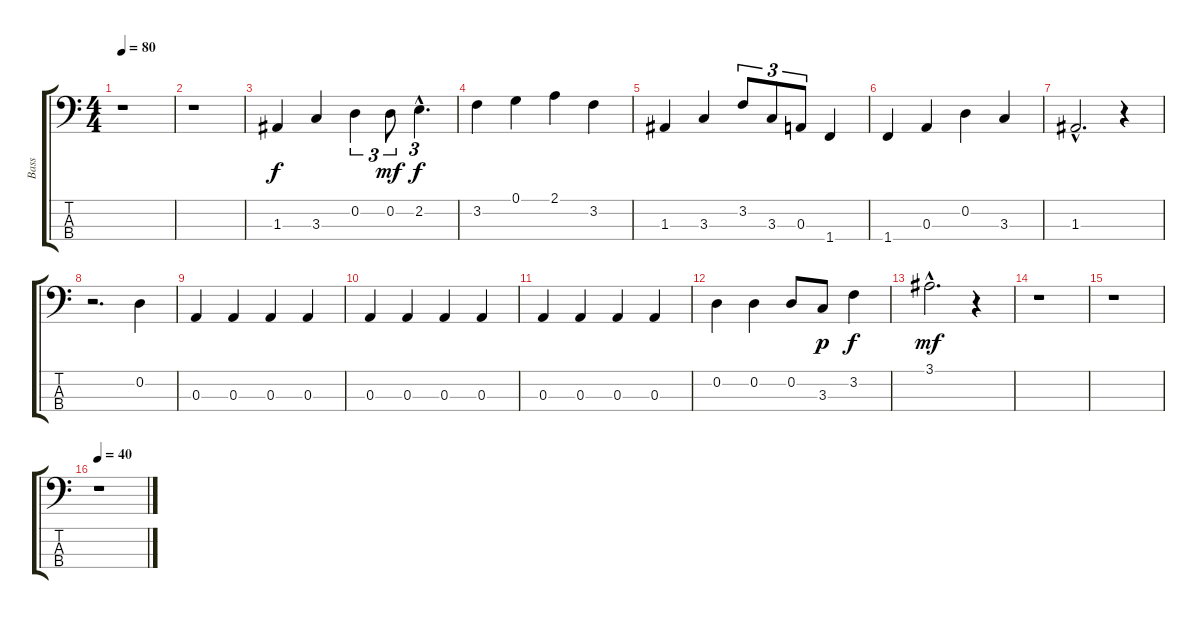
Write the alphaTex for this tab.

\track ("Bass" "Bass") {instrument electricbassfinger}
\staff {score tabs}
\tuning (G2 D2 A1 E1) {hide}
\ts (4 4)
\tempo 80
\clef f4
\ks c
r.1{dy f} |
r.1 |
1.3.4 3.3.4 0.2.4{tu (3 2)} 0.2.8{tu (3 2) dy mf} 2.2{hac}.4{d tu (3 2) dy f} |
3.2.4 0.1.4 2.1.4 3.2.4 |
1.3.4 3.3.4 3.2.8{tu (3 2)} 3.3.8{tu (3 2)} 0.3.8{tu (3 2)} 1.4.4 |
1.4.4 0.3.4 0.2.4 3.3.4 |
1.3{hac}.2{d} r.4 |
r.2{d} 0.2.4 |
0.3.4 0.3.4 0.3.4 0.3.4 |
0.3.4 0.3.4 0.3.4 0.3.4 |
0.3.4 0.3.4 0.3.4 0.3.4 |
0.2.4 0.2.4 0.2.8 3.3.8{dy p} 3.2.4{dy f} |
3.1{hac}.2{d dy mf} r.4 |
r.1 |
r.1 |
\tempo 40
r.1
